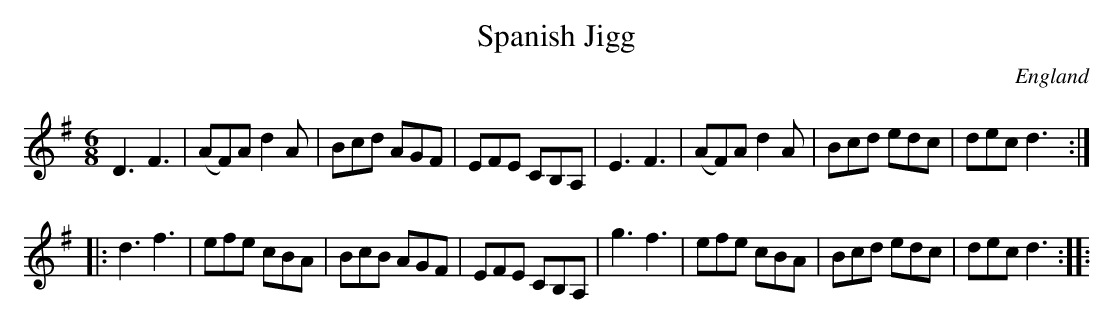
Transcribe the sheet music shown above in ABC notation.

X:1
T:Spanish Jigg
L:1/8
M:6/8
O:England
K:G major
D3 F3 | (AF)A d2A | Bcd AGF | EFE CB,A, |\
E3 F3 | (AF)A d2A | Bcd edc | dec d3 ::
d3 f3 | efe cBA | BcB AGF | EFE CB,A, | \
g3 f3 | efe cBA | Bcd edc | dec d3 ::
